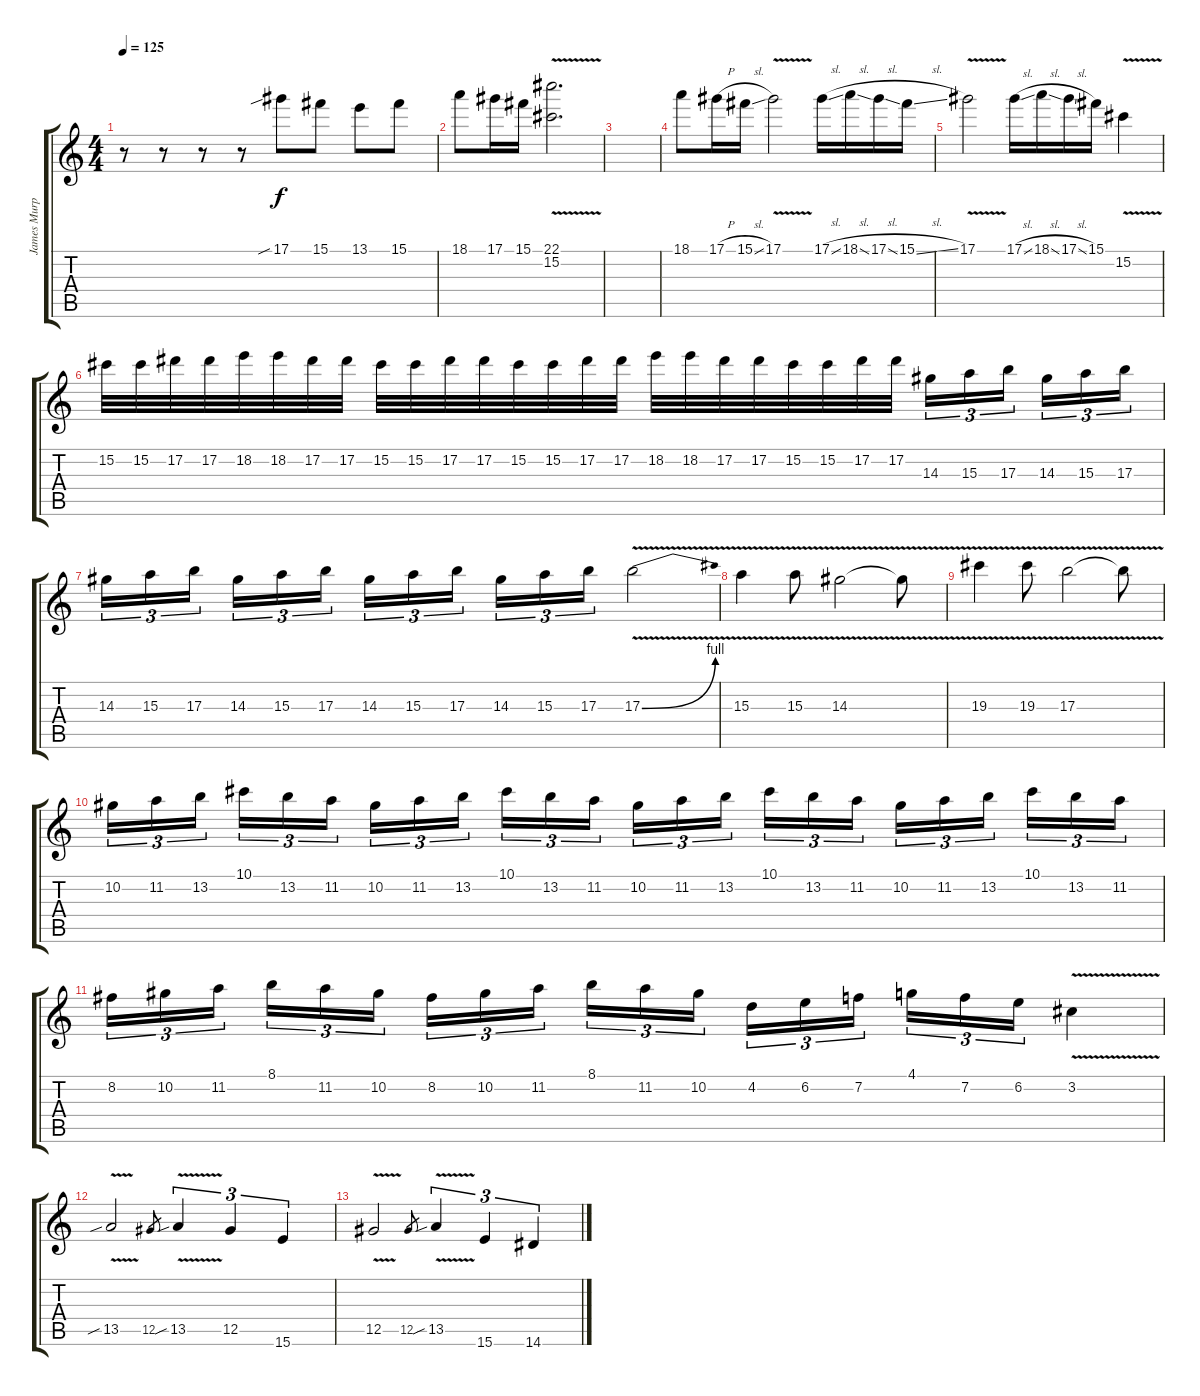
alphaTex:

\track ("James Murphy (solo)" "James Murp") {instrument distortionguitar}
\staff {score tabs}
\tuning (Eb4 Bb3 Gb3 Db3 Ab2 Db2) {hide}
\ts (4 4)
\tempo 125
\clef g2
\ks c
r.8{dy f} r.8 r.8 r.8 17.1{sib}.8 15.1.8 13.1.8 15.1.8 |
18.1.8 17.1.16 15.1.16 (22.1{v} 15.2{v}).2{d} |
|
18.1.8 17.1{h}.16 15.1{sl}.16 17.1{v}.2 17.1{sl}.16 18.1{sl}.16 17.1{sl}.16 15.1{sl}.16 |
17.1{v}.2 17.1{sl}.16 18.1{sl}.16 17.1{sl}.16 15.1.16 15.2{v}.4 |
15.2.32 15.2.32 17.2.32 17.2.32 18.2.32 18.2.32 17.2.32 17.2.32 15.2.32 15.2.32 17.2.32 17.2.32 15.2.32 15.2.32 17.2.32 17.2.32 18.2.32 18.2.32 17.2.32 17.2.32 15.2.32 15.2.32 17.2.32 17.2.32 14.3.16{tu (3 2)} 15.3.16{tu (3 2)} 17.3.16{tu (3 2) beam splitsecondary} 14.3.16{tu (3 2)} 15.3.16{tu (3 2)} 17.3.16{tu (3 2)} |
14.3.16{tu (3 2)} 15.3.16{tu (3 2)} 17.3.16{tu (3 2) beam splitsecondary} 14.3.16{tu (3 2)} 15.3.16{tu (3 2)} 17.3.16{tu (3 2)} 14.3.16{tu (3 2)} 15.3.16{tu (3 2)} 17.3.16{tu (3 2) beam splitsecondary} 14.3.16{tu (3 2)} 15.3.16{tu (3 2)} 17.3.16{tu (3 2)} 17.3{be (bend 0 0 60 4) v}.2 |
15.3{v}.4 15.3{v}.8 14.3{v}.2 14.3{t}.8 |
19.3{v}.4 19.3{v}.8 17.3{v}.2 17.3{t}.8 |
10.2.16{tu (3 2)} 11.2.16{tu (3 2)} 13.2.16{tu (3 2) beam splitsecondary} 10.1.16{tu (3 2)} 13.2.16{tu (3 2)} 11.2.16{tu (3 2)} 10.2.16{tu (3 2)} 11.2.16{tu (3 2)} 13.2.16{tu (3 2) beam splitsecondary} 10.1.16{tu (3 2)} 13.2.16{tu (3 2)} 11.2.16{tu (3 2)} 10.2.16{tu (3 2)} 11.2.16{tu (3 2)} 13.2.16{tu (3 2) beam splitsecondary} 10.1.16{tu (3 2)} 13.2.16{tu (3 2)} 11.2.16{tu (3 2)} 10.2.16{tu (3 2)} 11.2.16{tu (3 2)} 13.2.16{tu (3 2) beam splitsecondary} 10.1.16{tu (3 2)} 13.2.16{tu (3 2)} 11.2.16{tu (3 2)} |
8.2.16{tu (3 2)} 10.2.16{tu (3 2)} 11.2.16{tu (3 2) beam splitsecondary} 8.1.16{tu (3 2)} 11.2.16{tu (3 2)} 10.2.16{tu (3 2)} 8.2.16{tu (3 2)} 10.2.16{tu (3 2)} 11.2.16{tu (3 2) beam splitsecondary} 8.1.16{tu (3 2)} 11.2.16{tu (3 2)} 10.2.16{tu (3 2)} 4.2.16{tu (3 2)} 6.2.16{tu (3 2)} 7.2.16{tu (3 2) beam splitsecondary} 4.1.16{tu (3 2)} 7.2.16{tu (3 2)} 6.2.16{tu (3 2)} 3.2{v}.4 |
13.5{v sib}.2 12.5.8{gr} 13.5{v sib}.4{tu (3 2)} 12.5.4{tu (3 2)} 15.6.4{tu (3 2)} |
12.5{v}.2 12.5.8{gr} 13.5{v sib}.4{tu (3 2)} 15.6.4{tu (3 2)} 14.6.4{tu (3 2)}
